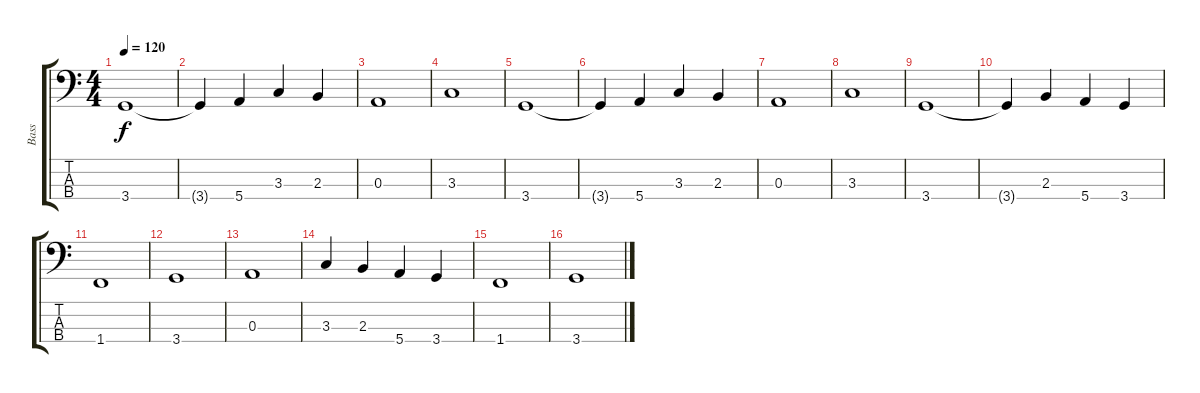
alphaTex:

\track ("Bass" "Bass") {instrument electricbasspick}
\staff {score tabs}
\tuning (G2 D2 A1 E1) {hide}
\ts (4 4)
\tempo 120
\clef f4
\ks c
3.4.1{dy f} |
3.4{t}.4 5.4.4 3.3.4 2.3.4 |
0.3.1 |
3.3.1 |
3.4.1 |
3.4{t}.4 5.4.4 3.3.4 2.3.4 |
0.3.1 |
3.3.1 |
3.4.1 |
3.4{t}.4 2.3.4 5.4.4 3.4.4 |
1.4.1 |
3.4.1 |
0.3.1 |
3.3.4 2.3.4 5.4.4 3.4.4 |
1.4.1 |
3.4.1
